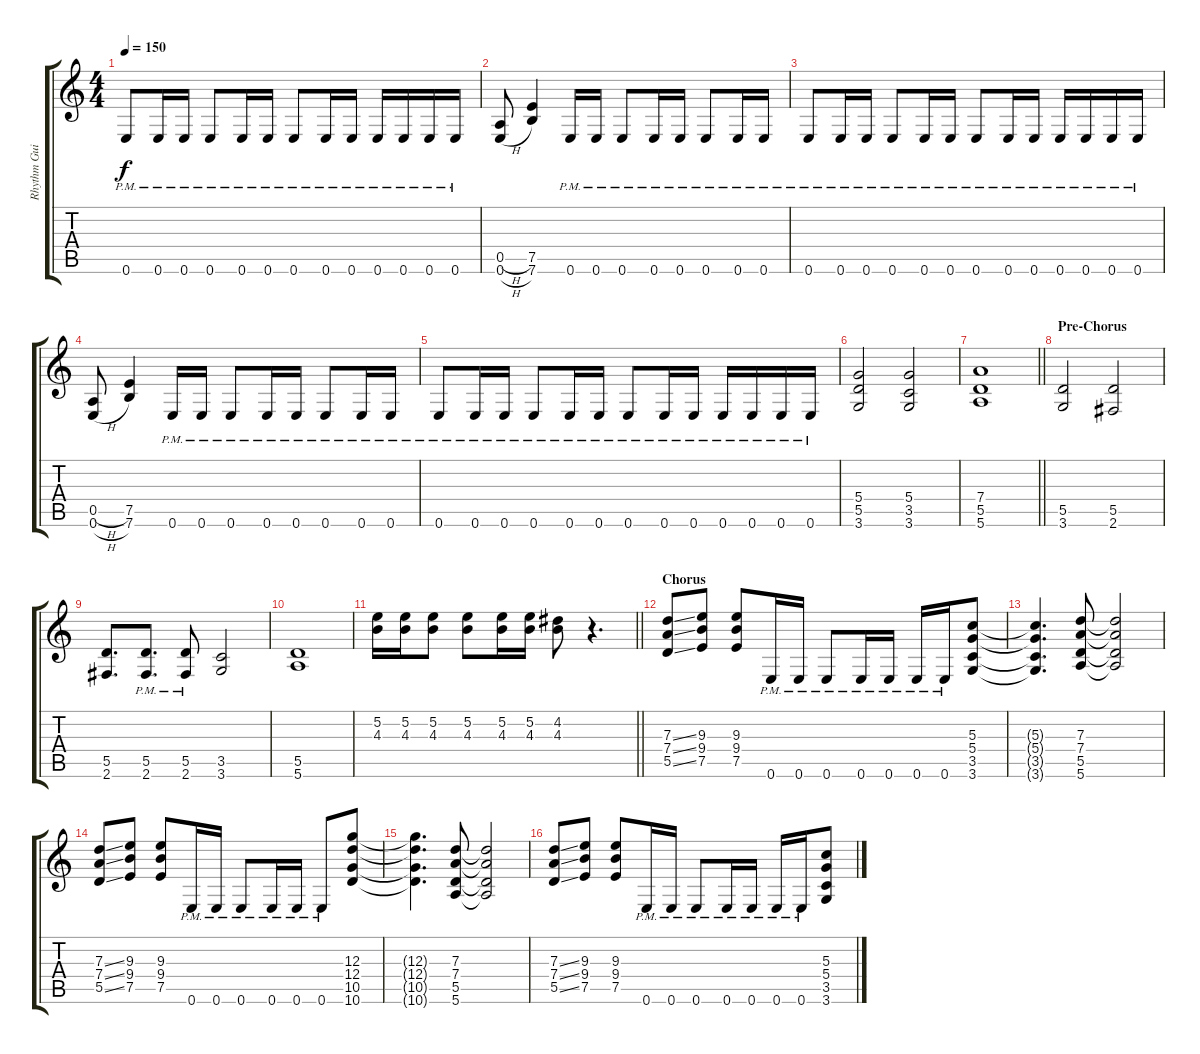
\track ("Rhythm Guitar II" "Rhythm Gui") {instrument overdrivenguitar}
\staff {score tabs}
\tuning (E4 B3 G3 D3 A2 E2) {hide}
\ts (4 4)
\tempo 150
\clef g2
\ks c
0.6{pm}.8{dy f} 0.6{pm}.16 0.6{pm}.16 0.6{pm}.8 0.6{pm}.16 0.6{pm}.16 0.6{pm}.8 0.6{pm}.16 0.6{pm}.16 0.6{pm}.16 0.6{pm}.16 0.6{pm}.16 0.6{pm}.16 |
(0.5{h} 0.6{h}).8 (7.5 7.6).4 0.6{pm}.16 0.6{pm}.16 0.6{pm}.8 0.6{pm}.16 0.6{pm}.16 0.6{pm}.8 0.6{pm}.16 0.6{pm}.16 |
0.6{pm}.8 0.6{pm}.16 0.6{pm}.16 0.6{pm}.8 0.6{pm}.16 0.6{pm}.16 0.6{pm}.8 0.6{pm}.16 0.6{pm}.16 0.6{pm}.16 0.6{pm}.16 0.6{pm}.16 0.6{pm}.16 |
(0.5{h} 0.6{h}).8 (7.5 7.6).4 0.6{pm}.16 0.6{pm}.16 0.6{pm}.8 0.6{pm}.16 0.6{pm}.16 0.6{pm}.8 0.6{pm}.16 0.6{pm}.16 |
0.6{pm}.8 0.6{pm}.16 0.6{pm}.16 0.6{pm}.8 0.6{pm}.16 0.6{pm}.16 0.6{pm}.8 0.6{pm}.16 0.6{pm}.16 0.6{pm}.16 0.6{pm}.16 0.6{pm}.16 0.6{pm}.16 |
(5.4 5.5 3.6).2 (5.4 3.5 3.6).2 |
\barLineRight lightlight
(7.4 5.5 5.6).1 |
\section ("" "Pre-Chorus")
(5.5 3.6).2 (5.5 2.6).2 |
(5.5 2.6).8{d} (5.5{pm} 2.6{pm}).8{d} (5.5{pm} 2.6{pm}).8 (3.5 3.6).2 |
(5.5 5.6).1 |
\barLineRight lightlight
(5.2 4.3).16 (5.2 4.3).16 (5.2 4.3).8 (5.2 4.3).8 (5.2 4.3).16 (5.2 4.3).16 (4.2 4.3).8 r.4{d} |
\section ("" "Chorus")
(7.3{ss} 7.4{ss} 5.5{ss}).8 (9.3 9.4 7.5).8 (9.3 9.4 7.5).8 0.6{pm}.16 0.6{pm}.16 0.6{pm}.8 0.6{pm}.16 0.6{pm}.16 0.6{pm}.16 0.6{pm}.16 (5.3 5.4 3.5 3.6).8 |
(5.3{t} 5.4{t} 3.5{t} 3.6{t}).4{d} (7.3 7.4 5.5 5.6).8 (7.3{t} 7.4{t} 5.5{t} 5.6{t}).2 |
(7.3{ss} 7.4{ss} 5.5{ss}).8 (9.3 9.4 7.5).8 (9.3 9.4 7.5).8 0.6{pm}.16 0.6{pm}.16 0.6{pm}.8 0.6{pm}.16 0.6{pm}.16 0.6{pm}.8 (12.3 12.4 10.5 10.6).8 |
(12.3{t} 12.4{t} 10.5{t} 10.6{t}).4{d} (7.3 7.4 5.5 5.6).8 (7.3{t} 7.4{t} 5.5{t} 5.6{t}).2 |
(7.3{ss} 7.4{ss} 5.5{ss}).8 (9.3 9.4 7.5).8 (9.3 9.4 7.5).8 0.6{pm}.16 0.6{pm}.16 0.6{pm}.8 0.6{pm}.16 0.6{pm}.16 0.6{pm}.16 0.6{pm}.16 (5.3 5.4 3.5 3.6).8
